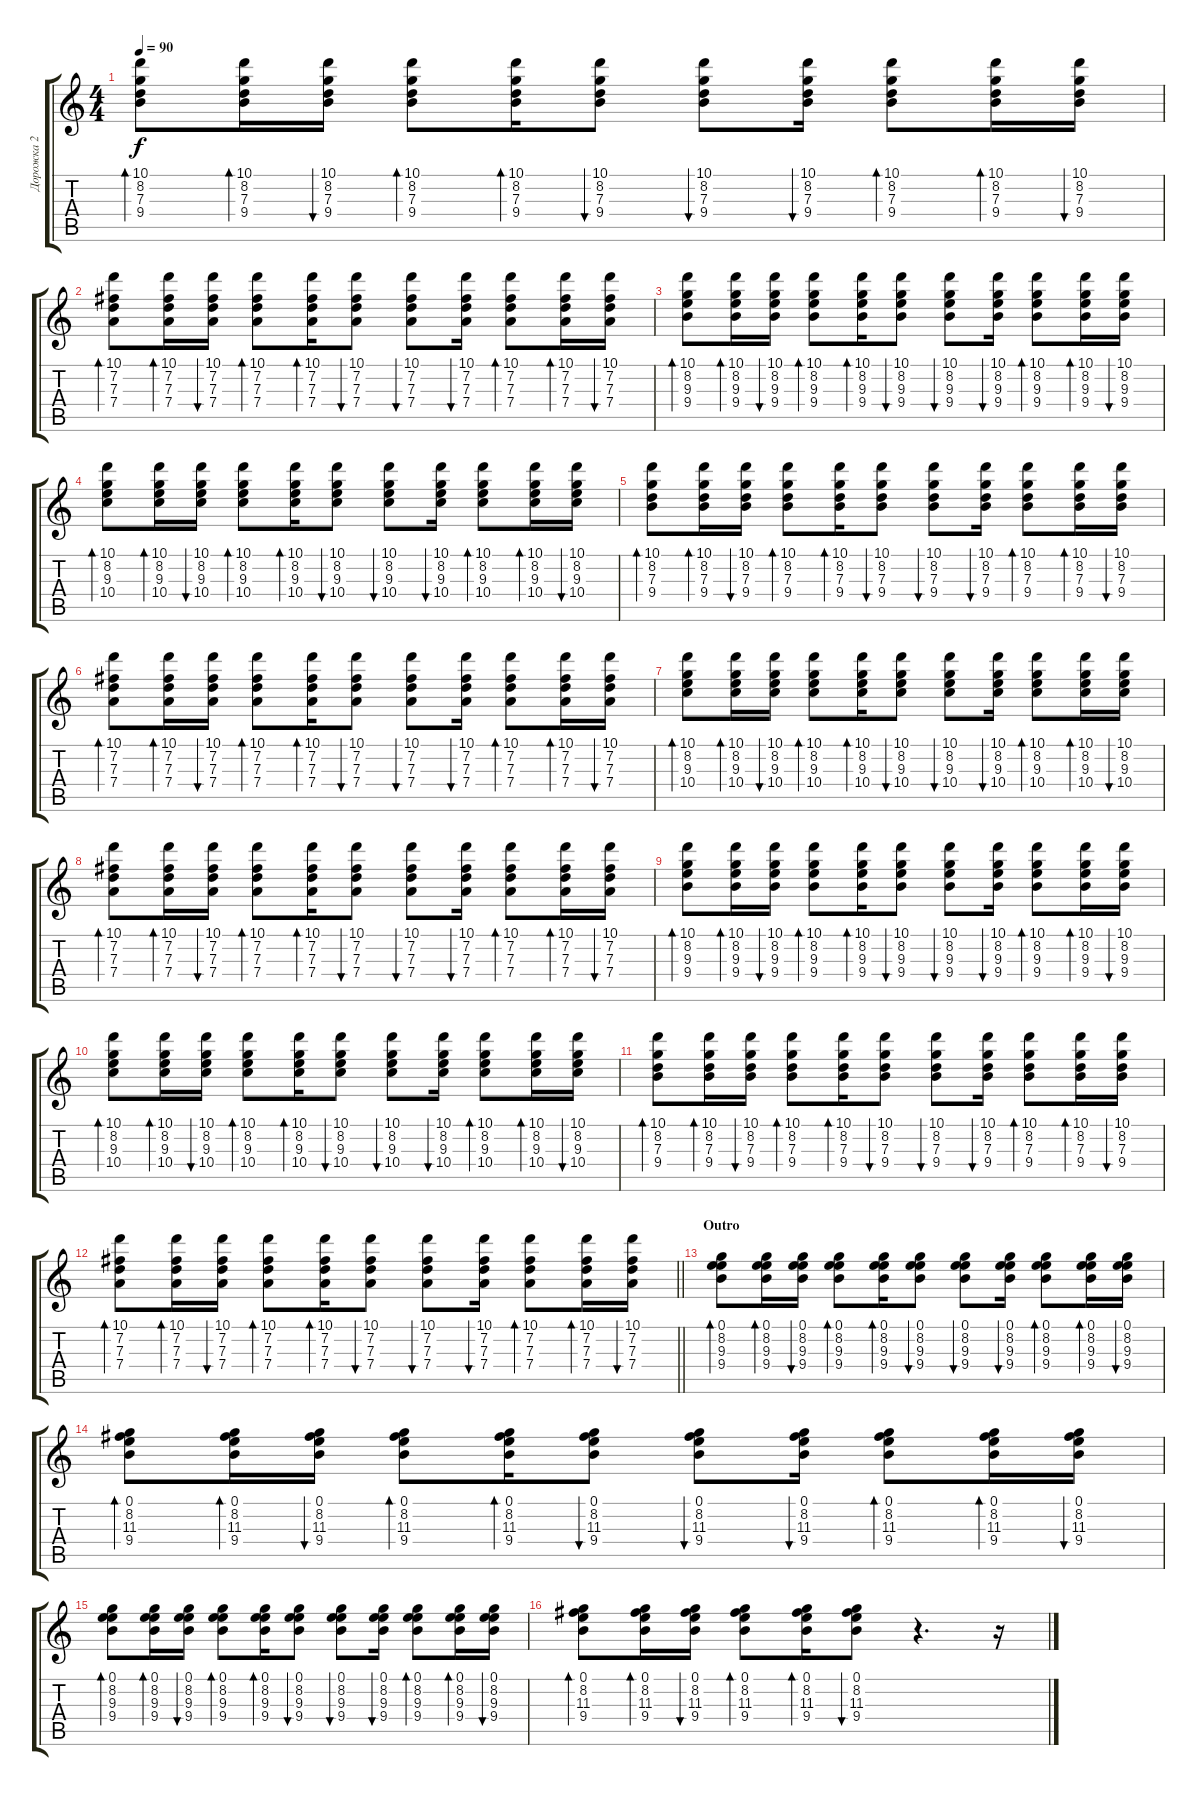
\track ("Дорожка 2" "Дорожка 2") {instrument acousticguitarsteel}
\staff {score tabs}
\tuning (E4 B3 G3 D3 A2 E2) {hide}
\ts (4 4)
\tempo 90
\clef g2
\ks c
(10.1 8.2 7.3 9.4).8{bd 30 dy f} (10.1 8.2 7.3 9.4).16{bd 30} (10.1 8.2 7.3 9.4).16{bu 30} (10.1 8.2 7.3 9.4).8{bd 30} (10.1 8.2 7.3 9.4).16{bd 30} (10.1 8.2 7.3 9.4).8{bu 30} (10.1 8.2 7.3 9.4).8{bu 30} (10.1 8.2 7.3 9.4).16{bu 30} (10.1 8.2 7.3 9.4).8{bd 30} (10.1 8.2 7.3 9.4).16{bd 30} (10.1 8.2 7.3 9.4).16{bu 30} |
(10.1 7.2 7.3 7.4).8{bd 30} (10.1 7.2 7.3 7.4).16{bd 30} (10.1 7.2 7.3 7.4).16{bu 30} (10.1 7.2 7.3 7.4).8{bd 30} (10.1 7.2 7.3 7.4).16{bd 30} (10.1 7.2 7.3 7.4).8{bu 30} (10.1 7.2 7.3 7.4).8{bu 30} (10.1 7.2 7.3 7.4).16{bu 30} (10.1 7.2 7.3 7.4).8{bd 30} (10.1 7.2 7.3 7.4).16{bd 30} (10.1 7.2 7.3 7.4).16{bu 30} |
(10.1 8.2 9.3 9.4).8{bd 30} (10.1 8.2 9.3 9.4).16{bd 30} (10.1 8.2 9.3 9.4).16{bu 30} (10.1 8.2 9.3 9.4).8{bd 30} (10.1 8.2 9.3 9.4).16{bd 30} (10.1 8.2 9.3 9.4).8{bu 30} (10.1 8.2 9.3 9.4).8{bu 30} (10.1 8.2 9.3 9.4).16{bu 30} (10.1 8.2 9.3 9.4).8{bd 30} (10.1 8.2 9.3 9.4).16{bd 30} (10.1 8.2 9.3 9.4).16{bu 30} |
(10.1 8.2 9.3 10.4).8{bd 30} (10.1 8.2 9.3 10.4).16{bd 30} (10.1 8.2 9.3 10.4).16{bu 30} (10.1 8.2 9.3 10.4).8{bd 30} (10.1 8.2 9.3 10.4).16{bd 30} (10.1 8.2 9.3 10.4).8{bu 30} (10.1 8.2 9.3 10.4).8{bu 30} (10.1 8.2 9.3 10.4).16{bu 30} (10.1 8.2 9.3 10.4).8{bd 30} (10.1 8.2 9.3 10.4).16{bd 30} (10.1 8.2 9.3 10.4).16{bu 30} |
(10.1 8.2 7.3 9.4).8{bd 30} (10.1 8.2 7.3 9.4).16{bd 30} (10.1 8.2 7.3 9.4).16{bu 30} (10.1 8.2 7.3 9.4).8{bd 30} (10.1 8.2 7.3 9.4).16{bd 30} (10.1 8.2 7.3 9.4).8{bu 30} (10.1 8.2 7.3 9.4).8{bu 30} (10.1 8.2 7.3 9.4).16{bu 30} (10.1 8.2 7.3 9.4).8{bd 30} (10.1 8.2 7.3 9.4).16{bd 30} (10.1 8.2 7.3 9.4).16{bu 30} |
(10.1 7.2 7.3 7.4).8{bd 30} (10.1 7.2 7.3 7.4).16{bd 30} (10.1 7.2 7.3 7.4).16{bu 30} (10.1 7.2 7.3 7.4).8{bd 30} (10.1 7.2 7.3 7.4).16{bd 30} (10.1 7.2 7.3 7.4).8{bu 30} (10.1 7.2 7.3 7.4).8{bu 30} (10.1 7.2 7.3 7.4).16{bu 30} (10.1 7.2 7.3 7.4).8{bd 30} (10.1 7.2 7.3 7.4).16{bd 30} (10.1 7.2 7.3 7.4).16{bu 30} |
(10.1 8.2 9.3 10.4).8{bd 30} (10.1 8.2 9.3 10.4).16{bd 30} (10.1 8.2 9.3 10.4).16{bu 30} (10.1 8.2 9.3 10.4).8{bd 30} (10.1 8.2 9.3 10.4).16{bd 30} (10.1 8.2 9.3 10.4).8{bu 30} (10.1 8.2 9.3 10.4).8{bu 30} (10.1 8.2 9.3 10.4).16{bu 30} (10.1 8.2 9.3 10.4).8{bd 30} (10.1 8.2 9.3 10.4).16{bd 30} (10.1 8.2 9.3 10.4).16{bu 30} |
(10.1 7.2 7.3 7.4).8{bd 30} (10.1 7.2 7.3 7.4).16{bd 30} (10.1 7.2 7.3 7.4).16{bu 30} (10.1 7.2 7.3 7.4).8{bd 30} (10.1 7.2 7.3 7.4).16{bd 30} (10.1 7.2 7.3 7.4).8{bu 30} (10.1 7.2 7.3 7.4).8{bu 30} (10.1 7.2 7.3 7.4).16{bu 30} (10.1 7.2 7.3 7.4).8{bd 30} (10.1 7.2 7.3 7.4).16{bd 30} (10.1 7.2 7.3 7.4).16{bu 30} |
(10.1 8.2 9.3 9.4).8{bd 30} (10.1 8.2 9.3 9.4).16{bd 30} (10.1 8.2 9.3 9.4).16{bu 30} (10.1 8.2 9.3 9.4).8{bd 30} (10.1 8.2 9.3 9.4).16{bd 30} (10.1 8.2 9.3 9.4).8{bu 30} (10.1 8.2 9.3 9.4).8{bu 30} (10.1 8.2 9.3 9.4).16{bu 30} (10.1 8.2 9.3 9.4).8{bd 30} (10.1 8.2 9.3 9.4).16{bd 30} (10.1 8.2 9.3 9.4).16{bu 30} |
(10.1 8.2 9.3 10.4).8{bd 30} (10.1 8.2 9.3 10.4).16{bd 30} (10.1 8.2 9.3 10.4).16{bu 30} (10.1 8.2 9.3 10.4).8{bd 30} (10.1 8.2 9.3 10.4).16{bd 30} (10.1 8.2 9.3 10.4).8{bu 30} (10.1 8.2 9.3 10.4).8{bu 30} (10.1 8.2 9.3 10.4).16{bu 30} (10.1 8.2 9.3 10.4).8{bd 30} (10.1 8.2 9.3 10.4).16{bd 30} (10.1 8.2 9.3 10.4).16{bu 30} |
(10.1 8.2 7.3 9.4).8{bd 30} (10.1 8.2 7.3 9.4).16{bd 30} (10.1 8.2 7.3 9.4).16{bu 30} (10.1 8.2 7.3 9.4).8{bd 30} (10.1 8.2 7.3 9.4).16{bd 30} (10.1 8.2 7.3 9.4).8{bu 30} (10.1 8.2 7.3 9.4).8{bu 30} (10.1 8.2 7.3 9.4).16{bu 30} (10.1 8.2 7.3 9.4).8{bd 30} (10.1 8.2 7.3 9.4).16{bd 30} (10.1 8.2 7.3 9.4).16{bu 30} |
\barLineRight lightlight
(10.1 7.2 7.3 7.4).8{bd 30} (10.1 7.2 7.3 7.4).16{bd 30} (10.1 7.2 7.3 7.4).16{bu 30} (10.1 7.2 7.3 7.4).8{bd 30} (10.1 7.2 7.3 7.4).16{bd 30} (10.1 7.2 7.3 7.4).8{bu 30} (10.1 7.2 7.3 7.4).8{bu 30} (10.1 7.2 7.3 7.4).16{bu 30} (10.1 7.2 7.3 7.4).8{bd 30} (10.1 7.2 7.3 7.4).16{bd 30} (10.1 7.2 7.3 7.4).16{bu 30} |
\section ("" "Outro")
(0.1 8.2 9.3 9.4).8{bd 30} (0.1 8.2 9.3 9.4).16{bd 30} (0.1 8.2 9.3 9.4).16{bu 30} (0.1 8.2 9.3 9.4).8{bd 30} (0.1 8.2 9.3 9.4).16{bd 30} (0.1 8.2 9.3 9.4).8{bu 30} (0.1 8.2 9.3 9.4).8{bu 30} (0.1 8.2 9.3 9.4).16{bu 30} (0.1 8.2 9.3 9.4).8{bd 30} (0.1 8.2 9.3 9.4).16{bd 30} (0.1 8.2 9.3 9.4).16{bu 30} |
(0.1 8.2 11.3 9.4).8{bd 30} (0.1 8.2 11.3 9.4).16{bd 30} (0.1 8.2 11.3 9.4).16{bu 30} (0.1 8.2 11.3 9.4).8{bd 30} (0.1 8.2 11.3 9.4).16{bd 30} (0.1 8.2 11.3 9.4).8{bu 30} (0.1 8.2 11.3 9.4).8{bu 30} (0.1 8.2 11.3 9.4).16{bu 30} (0.1 8.2 11.3 9.4).8{bd 30} (0.1 8.2 11.3 9.4).16{bd 30} (0.1 8.2 11.3 9.4).16{bu 30} |
(0.1 8.2 9.3 9.4).8{bd 30} (0.1 8.2 9.3 9.4).16{bd 30} (0.1 8.2 9.3 9.4).16{bu 30} (0.1 8.2 9.3 9.4).8{bd 30} (0.1 8.2 9.3 9.4).16{bd 30} (0.1 8.2 9.3 9.4).8{bu 30} (0.1 8.2 9.3 9.4).8{bu 30} (0.1 8.2 9.3 9.4).16{bu 30} (0.1 8.2 9.3 9.4).8{bd 30} (0.1 8.2 9.3 9.4).16{bd 30} (0.1 8.2 9.3 9.4).16{bu 30} |
(0.1 8.2 11.3 9.4).8{bd 30} (0.1 8.2 11.3 9.4).16{bd 30} (0.1 8.2 11.3 9.4).16{bu 30} (0.1 8.2 11.3 9.4).8{bd 30} (0.1 8.2 11.3 9.4).16{bd 30} (0.1 8.2 11.3 9.4).8{bu 30} r.4{d} r.16
